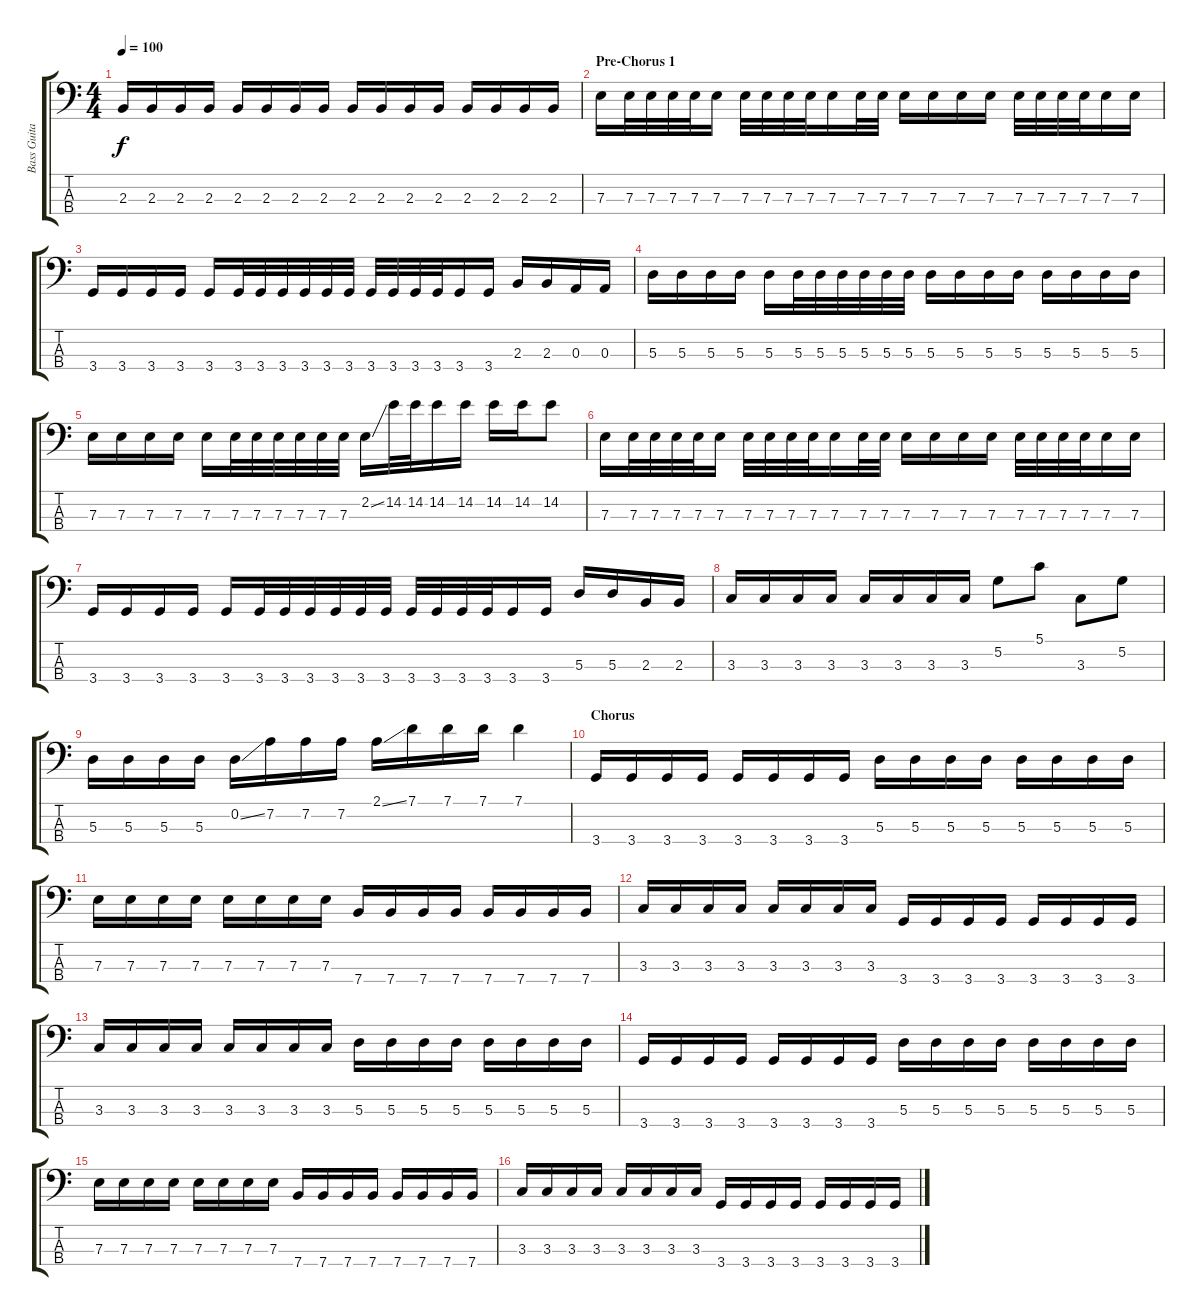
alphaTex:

\track ("Bass Guitar" "Bass Guita") {instrument electricbassfinger}
\staff {score tabs}
\tuning (G2 D2 A1 E1) {hide}
\ts (4 4)
\tempo 100
\clef f4
\ks c
2.3.16{dy f} 2.3.16 2.3.16 2.3.16 2.3.16 2.3.16 2.3.16 2.3.16 2.3.16 2.3.16 2.3.16 2.3.16 2.3.16 2.3.16 2.3.16 2.3.16 |
\section ("" "Pre-Chorus 1")
7.3.16 7.3.32 7.3.32 7.3.32 7.3.32 7.3.16 7.3.32 7.3.32 7.3.32 7.3.32 7.3.16 7.3.32 7.3.32 7.3.16 7.3.16 7.3.16 7.3.16 7.3.32 7.3.32 7.3.32 7.3.32 7.3.16 7.3.16 |
3.4.16 3.4.16 3.4.16 3.4.16 3.4.16 3.4.32 3.4.32 3.4.32 3.4.32 3.4.32 3.4.32 3.4.32 3.4.32 3.4.32 3.4.32 3.4.16 3.4.16 2.3.16 2.3.16 0.3.16 0.3.16 |
5.3.16 5.3.16 5.3.16 5.3.16 5.3.16 5.3.32 5.3.32 5.3.32 5.3.32 5.3.32 5.3.32 5.3.16 5.3.16 5.3.16 5.3.16 5.3.16 5.3.16 5.3.16 5.3.16 |
7.3.16 7.3.16 7.3.16 7.3.16 7.3.16 7.3.32 7.3.32 7.3.32 7.3.32 7.3.32 7.3.32 2.2{ss}.16 14.2.32 14.2.32 14.2.16 14.2.16 14.2.16 14.2.16 14.2.8 |
7.3.16 7.3.32 7.3.32 7.3.32 7.3.32 7.3.16 7.3.32 7.3.32 7.3.32 7.3.32 7.3.16 7.3.32 7.3.32 7.3.16 7.3.16 7.3.16 7.3.16 7.3.32 7.3.32 7.3.32 7.3.32 7.3.16 7.3.16 |
3.4.16 3.4.16 3.4.16 3.4.16 3.4.16 3.4.32 3.4.32 3.4.32 3.4.32 3.4.32 3.4.32 3.4.32 3.4.32 3.4.32 3.4.32 3.4.16 3.4.16 5.3.16 5.3.16 2.3.16 2.3.16 |
3.3.16 3.3.16 3.3.16 3.3.16 3.3.16 3.3.16 3.3.16 3.3.16 5.2.8 5.1.8 3.3.8 5.2.8 |
5.3.16 5.3.16 5.3.16 5.3.16 0.2{ss}.16 7.2.16 7.2.16 7.2.16 2.1{ss}.16 7.1.16 7.1.16 7.1.16 7.1.4 |
\section ("" "Chorus")
3.4.16 3.4.16 3.4.16 3.4.16 3.4.16 3.4.16 3.4.16 3.4.16 5.3.16 5.3.16 5.3.16 5.3.16 5.3.16 5.3.16 5.3.16 5.3.16 |
7.3.16 7.3.16 7.3.16 7.3.16 7.3.16 7.3.16 7.3.16 7.3.16 7.4.16 7.4.16 7.4.16 7.4.16 7.4.16 7.4.16 7.4.16 7.4.16 |
3.3.16 3.3.16 3.3.16 3.3.16 3.3.16 3.3.16 3.3.16 3.3.16 3.4.16 3.4.16 3.4.16 3.4.16 3.4.16 3.4.16 3.4.16 3.4.16 |
3.3.16 3.3.16 3.3.16 3.3.16 3.3.16 3.3.16 3.3.16 3.3.16 5.3.16 5.3.16 5.3.16 5.3.16 5.3.16 5.3.16 5.3.16 5.3.16 |
3.4.16 3.4.16 3.4.16 3.4.16 3.4.16 3.4.16 3.4.16 3.4.16 5.3.16 5.3.16 5.3.16 5.3.16 5.3.16 5.3.16 5.3.16 5.3.16 |
7.3.16 7.3.16 7.3.16 7.3.16 7.3.16 7.3.16 7.3.16 7.3.16 7.4.16 7.4.16 7.4.16 7.4.16 7.4.16 7.4.16 7.4.16 7.4.16 |
3.3.16 3.3.16 3.3.16 3.3.16 3.3.16 3.3.16 3.3.16 3.3.16 3.4.16 3.4.16 3.4.16 3.4.16 3.4.16 3.4.16 3.4.16 3.4.16
